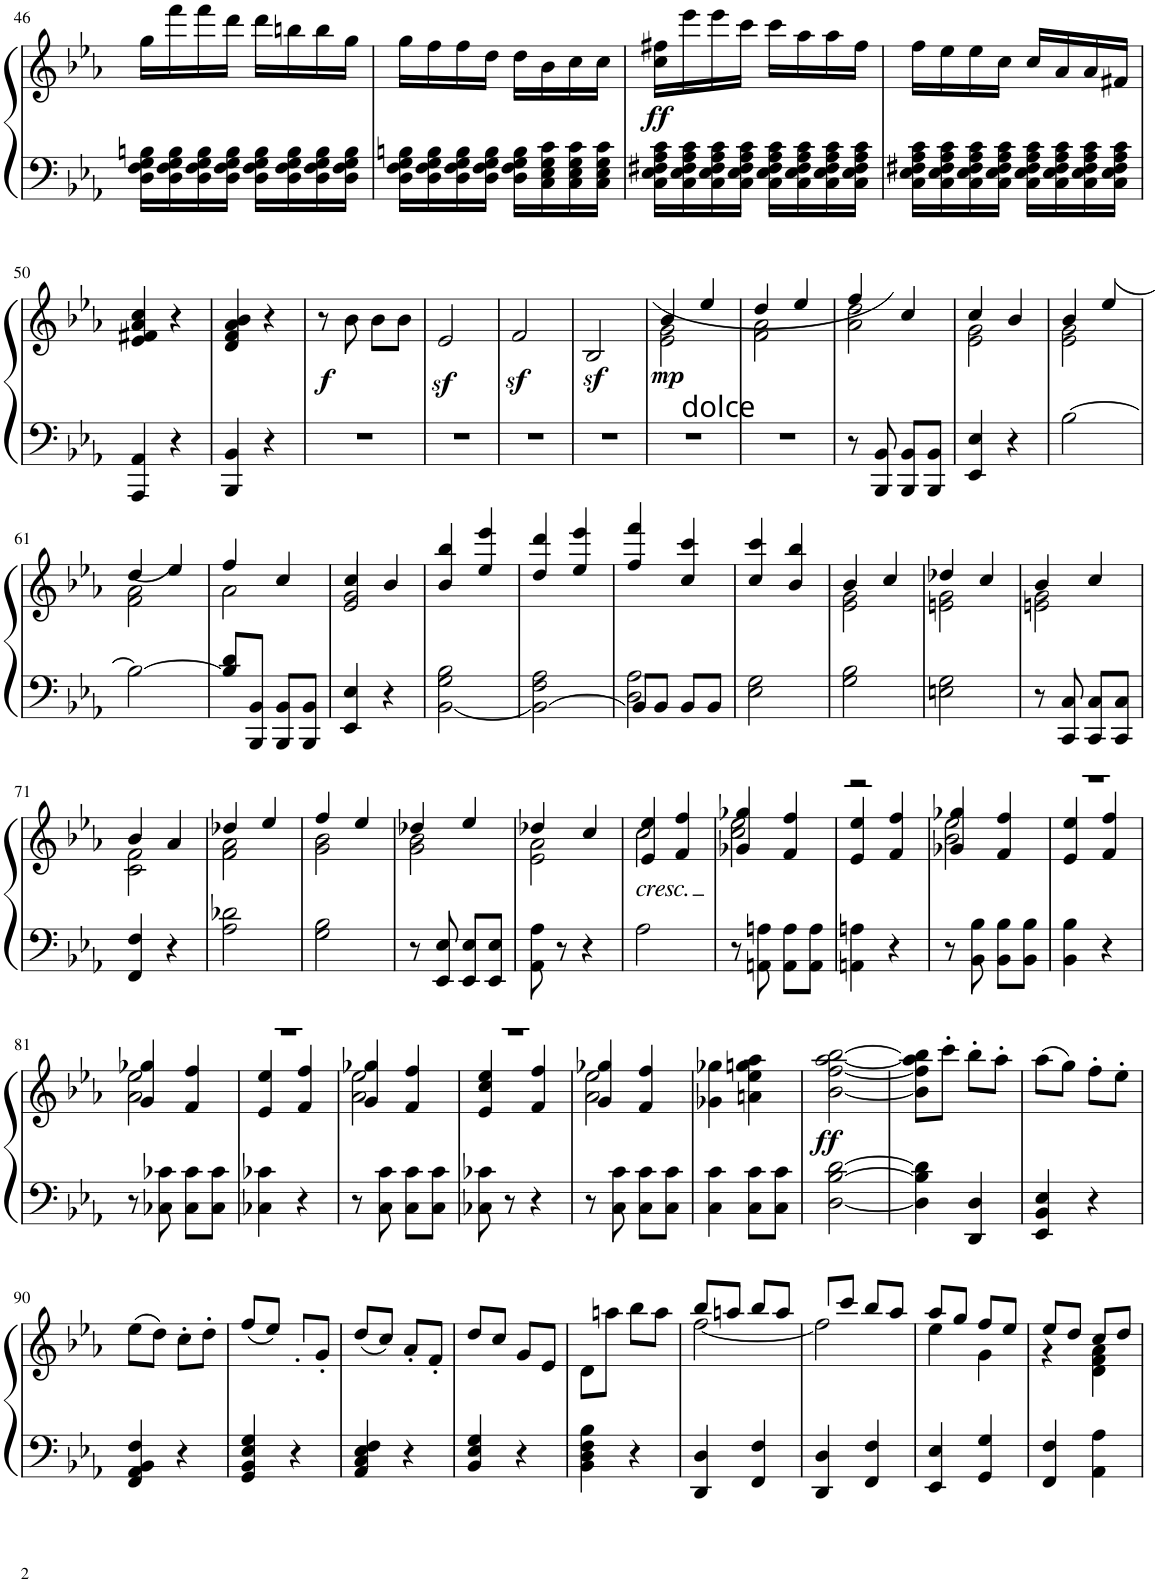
**kern	**kern	**dynam
*part1	*part1	*part1
*staff2	*staff1	*staff1/2
*I"Grand Piano	*	*
*I'Pno.	*	*
!!LO:PB:g=z
*clefF4	*clefG2	*
*k[b-e-a-]	*k[b-e-a-]	*
*M2/4	*M2/4	*
=46	=46	=46
16D\ 16F\ 16G\ 16Bn\LL	16gg\LL	.
16D\ 16F\ 16G\ 16B\	16fff\	.
16D\ 16F\ 16G\ 16B\	16fff\	.
16D\ 16F\ 16G\ 16B\JJ	16ddd\JJ	.
16D\ 16F\ 16G\ 16B\LL	16ddd\LL	.
16D\ 16F\ 16G\ 16B\	16bbn\	.
16D\ 16F\ 16G\ 16B\	16bb\	.
16D\ 16F\ 16G\ 16B\JJ	16gg\JJ	.
=47	=47	=47
16D\ 16F\ 16G\ 16Bn\LL	16gg\LL	.
16D\ 16F\ 16G\ 16B\	16ff\	.
16D\ 16F\ 16G\ 16B\	16ff\	.
16D\ 16F\ 16G\ 16B\JJ	16dd\JJ	.
16D\ 16F\ 16G\ 16B\LL	16dd\LL	.
16C\ 16E-\ 16G\ 16c\	16b-\	.
16C\ 16E-\ 16G\ 16c\	16cc\	.
16C\ 16E-\ 16G\ 16c\JJ	16cc\JJ	.
=48	=48	=48
!	!	!LO:DY:b
16C\ 16E-\ 16F#X\ 16A-\ 16c\LL	16cc\ 16ff#X\LL	ff
16C\ 16E-\ 16F#\ 16A-\ 16c\	16eee-\	.
16C\ 16E-\ 16F#\ 16A-\ 16c\	16eee-\	.
16C\ 16E-\ 16F#\ 16A-\ 16c\JJ	16ccc\JJ	.
16C\ 16E-\ 16F#\ 16A-\ 16c\LL	16ccc\LL	.
16C\ 16E-\ 16F#\ 16A-\ 16c\	16aa-\	.
16C\ 16E-\ 16F#\ 16A-\ 16c\	16aa-\	.
16C\ 16E-\ 16F#\ 16A-\ 16c\JJ	16ff#\JJ	.
=49	=49	=49
16C\ 16E-\ 16F#X\ 16A-\ 16c\LL	16ff\LL	.
16C\ 16E-\ 16F#\ 16A-\ 16c\	16ee-\	.
16C\ 16E-\ 16F#\ 16A-\ 16c\	16ee-\	.
16C\ 16E-\ 16F#\ 16A-\ 16c\JJ	16cc\JJ	.
16C\ 16E-\ 16F#\ 16A-\ 16c\LL	16cc/LL	.
16C\ 16E-\ 16F#\ 16A-\ 16c\	16a-/	.
16C\ 16E-\ 16F#\ 16A-\ 16c\	16a-/	.
16C\ 16E-\ 16F#\ 16A-\ 16c\JJ	16f#X/JJ	.
!!LO:LB:g=z
=50	=50	=50
4AAA-/ 4AA-/	4e-/ 4f#X/ 4a-/ 4cc/	.
4r	4r	.
=51	=51	=51
4BBB-/ 4BB-/	4d/ 4f/ 4a-/ 4b-/	.
4r	4r	.
=52	=52	=52
!	!	!LO:DY:b
2r	8r	f
.	8b-\	.
.	8b-\L	.
.	8b-\J	.
=53	=53	=53
2r	2e-z</	.
=54	=54	=54
2r	2fz</	.
=55	=55	=55
2r	2B-z</	.
=56	=56	=56
*	*^	*
!	!LO:TX:b:t=dolce	!	!
!	!	!	!LO:DY:b
2r	2e-\ 2g\	(4b-/	mp
.	.	4ee-/	.
=57	=57	=57	=57
2r	2f\ 2a-\	4dd/	.
.	.	4ee-/	.
=58	=58	=58	=58
8r	2a-\ 2dd\	4ff/	.
8BBB-/ 8BB-/	.	.	.
8BBB-/ 8BB-/L	.	4cc/)	.
8BBB-/ 8BB-/J	.	.	.
=59	=59	=59	=59
4EE-/ 4E-/	2e-\ 2g\	(4cc/	.
4r	.	4b-/)	.
=60	=60	=60	=60
[2B-\	2e-\ 2g\	4b-/	.
.	.	4ee-/	.
!!LO:LB:g=z	!!
=61	=61	=61	=61
2B-\_	2f\ 2a-\	(4dd/	.
.	.	4ee-/)	.
=62	=62	=62	=62
8B-/] 8d/L	2a-\	4ff/	.
8BBB-/ 8BB-/J	.	.	.
8BBB-/ 8BB-/L	.	4cc/	.
8BBB-/ 8BB-/J	.	.	.
=63	=63	=63	=63
4EE-/ 4E-/	2e-/ 2g/	4cc/	.
4r	.	4b-/	.
*	*v	*v	*
=64	=64	=64
[2BB-\ 2G\ 2B-\	4b-/ 4bb-/	.
.	4ee-/ 4eee-/	.
=65	=65	=65
2BB-\_ 2F\ 2A-\	4dd/ 4ddd/	.
.	4ee-/ 4eee-/	.
=66	=66	=66
*^	*	*
8BB-/L]	2D\ 2A-\	4ff/ 4fff/	.
8BB-/J	.	.	.
8BB-/L	.	4cc/ 4ccc/	.
8BB-/J	.	.	.
*v	*v	*	*
=67	=67	=67
2E-\ 2G\	4cc/ 4ccc/	.
.	4b-/ 4bb-/	.
=68	=68	=68
*	*^	*
2G\ 2B-\	2e-\ 2g\	4b-/	.
.	.	4cc/	.
=69	=69	=69	=69
2En\ 2G\	2en\ 2g\	4dd-X/	.
.	.	4cc/	.
=70	=70	=70	=70
8r	2en\ 2g\	4b-/	.
8CC/ 8C/	.	.	.
8CC/ 8C/L	.	4cc/	.
8CC/ 8C/J	.	.	.
!!LO:LB:g=z	!!
=71	=71	=71	=71
4FF/ 4F/	2c\ 2f\	4b-/	.
4r	.	4a-/	.
=72	=72	=72	=72
2A-\ 2d-X\	2f\ 2a-\	4dd-X/	.
.	.	4ee-/	.
=73	=73	=73	=73
2G\ 2B-\	2g\ 2b-\	4ff/	.
.	.	4ee-/	.
=74	=74	=74	=74
8r	2g\ 2b-\	4dd-X/	.
8EE-/ 8E-/	.	.	.
8EE-/ 8E-/L	.	4ee-/	.
8EE-/ 8E-/J	.	.	.
=75	=75	=75	=75
8AA-\ 8A-\	2e-\ 2a-\	4dd-X/	.
8r	.	.	.
4r	.	4cc/	.
=76	=76	=76	=76
!LO:TX:a:i:t=cresc.	!	!	!
2A-\	2cc\	4e-/ 4ee-/	.
.	.	4f/ 4ff/	.
=77	=77	=77	=77
8r	2cc\ 2ee-\	4g-X/ 4gg-X/	.
8AAn\ 8An\	.	.	.
8AA\ 8A\L	.	4f/ 4ff/	.
8AA\ 8A\J	.	.	.
=78	=78	=78	=78
4AAn\ 4An\	2r	4e-/ 4ee-/	.
4r	.	4f/ 4ff/	.
=79	=79	=79	=79
8r	2b-\ 2ee-\	4g-X/ 4gg-X/	.
8BB-\ 8B-\	.	.	.
8BB-\ 8B-\L	.	4f/ 4ff/	.
8BB-\ 8B-\J	.	.	.
=80	=80	=80	=80
4BB-\ 4B-\	2r	4e-/ 4ee-/	.
4r	.	4f/ 4ff/	.
!!LO:LB:g=z	!!
=81	=81	=81	=81
8r	2a-\ 2ee-\	4g/ 4gg-X/	.
8C-X\ 8c-X\	.	.	.
8C-\ 8c-\L	.	4f/ 4ff/	.
8C-\ 8c-\J	.	.	.
=82	=82	=82	=82
4C-X\ 4c-X\	2r	4e-/ 4ee-/	.
4r	.	4f/ 4ff/	.
=83	=83	=83	=83
8r	2a-\ 2ee-\	4g/ 4gg-X/	.
8C\ 8c\	.	.	.
8C\ 8c\L	.	4f/ 4ff/	.
8C\ 8c\J	.	.	.
=84	=84	=84	=84
8C-X\ 8c-X\	2r	4e-/ 4cc/ 4ee-/	.
8r	.	.	.
4r	.	4f/ 4ff/	.
=85	=85	=85	=85
8r	2a-\ 2ee-\	4g/ 4gg-X/	.
8C\ 8c\	.	.	.
8C\ 8c\L	.	4f/ 4ff/	.
8C\ 8c\J	.	.	.
*	*v	*v	*
=86	=86	=86
4C\ 4c\	4g-X\ 4gg-X\	.
8C\ 8c\L	4an\ 4ee-\ 4ggn\ 4aa-\	.
8C\ 8c\J	.	.
=87	=87	=87
!	!	!LO:DY:b
[2D\ [2B-\ [2d\	[2b-\ [2ff\ [2aa-\ [2bb-\	ff
=88	=88	=88
4D\] 4B-\] 4d\]	8b-\] 8ff\] 8aa-\] 8bb-\]L	.
.	8ccc'\J	.
4DD/ 4D/	8bb-'\L	.
.	8aa-'\J	.
=89	=89	=89
4EE-/ 4BB-/ 4E-/	(8aa-\L	.
.	8gg\J)	.
4r	8ff'\L	.
.	8ee-'\J	.
!!LO:LB:g=z
=90	=90	=90
4FF/ 4AA-/ 4BB-/ 4F/	(8ee-\L	.
.	8dd\J)	.
4r	8cc'\L	.
.	8dd'\J	.
=91	=91	=91
4GG/ 4BB-/ 4E-/ 4G/	(8ff/L	.
.	8ee-/J)	.
4r	8b-'/L	.
.	8g'/J	.
=92	=92	=92
4AA-/ 4C/ 4E-/ 4F/	(8dd/L	.
.	8cc/J)	.
4r	8a-'/L	.
.	8f'/J	.
=93	=93	=93
4BB-/ 4E-/ 4G/	8dd/L	.
.	8cc/J	.
4r	8g/L	.
.	8e-/J	.
=94	=94	=94
4BB-\ 4D\ 4F\ 4B-\	8d\L	.
.	8aan\J	.
4r	8bb-\L	.
.	8aa\J	.
=95	=95	=95
*	*^	*
4DD/ 4D/	8bb-/L	[2ff\	.
.	8aan/J	.	.
4FF/ 4F/	8bb-/L	.	.
.	8aa/J	.	.
=96	=96	=96	=96
4DD/ 4D/	8bb-/L	2ff\]	.
.	8ccc/J	.	.
4FF/ 4F/	8bb-/L	.	.
.	8aa-/J	.	.
=97	=97	=97	=97
4EE-/ 4E-/	8aa-/L	4ee-\	.
.	8gg/J	.	.
4GG/ 4G/	8ff/L	4g\	.
.	8ee-/J	.	.
=98	=98	=98	=98
4FF/ 4F/	8ee-/L	4r	.
.	8dd/J	.	.
4AA-\ 4A-\	8cc/L	4d\ 4f\ 4a-\	.
.	8dd/J	.	.
*	*v	*v	*
=	=	=
*-	*-	*-
